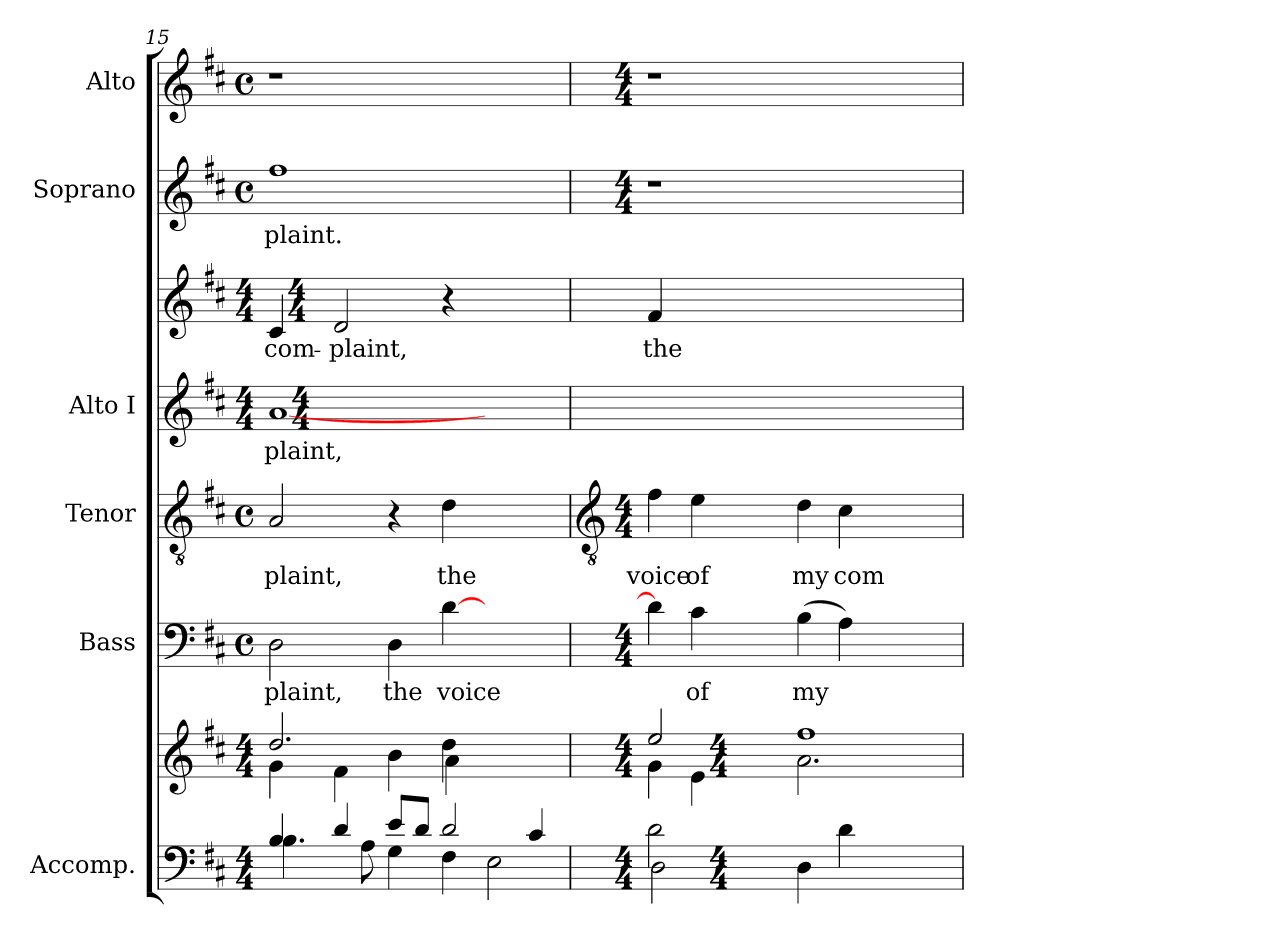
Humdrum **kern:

**kern	**kern	**kern	**text	**kern	**text	**kern	**text	**kern	**text	**kern	**text	**kern
*part6	*part6	*part5	*part5	*part4	*part4	*part3	*part3	*part3	*part3	*part2	*part2	*part1
*staff8	*staff7	*staff6	*staff6	*staff5	*staff5	*staff4	*staff4	*staff3	*staff3	*staff2	*staff2	*staff1
*I"Accomp.	*	*I"Bass	*	*I"Tenor	*	*I"Alto I	*	*	*	*I"Soprano	*	*I"Alto
*	*	*I'B	*	*I'T	*	*I'A	*	*	*	*I'S	*	*I'A
*clefF4	*clefG2	*clefF4	*	*clefGv2	*	*clefG2	*	*clefG2	*	*clefG2	*	*clefG2
*k[f#c#]	*k[f#c#]	*k[f#c#]	*	*k[f#c#]	*	*k[f#c#]	*	*k[f#c#]	*	*k[f#c#]	*	*k[f#c#]
*D:	*D:	*D:	*	*D:	*	*D:	*	*D:	*	*D:	*	*D:
*M4/4	*M4/4	*M4/4	*	*M4/4	*	*M4/4	*	*M4/4	*	*M4/4	*	*M4/4
*	*	*met(c)	*	*met(c)	*	*	*	*	*	*met(c)	*	*met(c)
=15	=15	=15	=15	=15	=15	=15	=15	=15	=15	=15	=15	=15
*^	*^	*	*	*	*	*	*	*	*	*	*	*
!	!	!	!	!	!LO:LY:b	!	!LO:LY:b	!	!LO:LY:b	!	!LO:LY:b	!	!LO:LY:b	!
4B/	4.B\	2.dd/	4g\	2D	plaint,	2A	-plaint,	[1a	plaint,	4c#	-com-	1ff#	-plaint.	1r
*	*	*	*	*	*	*	*	*M4/4	*	*M4/4	*	*	*	*
*	*	*	*	*	*	*	*	*met(c)	*	*met(c)	*	*	*	*
!	!	!	!	!	!	!	!	!	!	!	!LO:LY:b	!	!	!
4d/	.	.	4f#\	.	.	.	.	.	.	2d	-plaint,	.	.	.
.	8A\	.	.	.	.	.	.	.	.	.	.	.	.	.
!	!	!	!	!	!LO:LY:b	!	!	!	!	!	!	!	!	!
8e/L	4G\	.	4b\	4D	the	4r	.	.	.	.	.	.	.	.
8d/J	.	.	.	.	.	.	.	.	.	.	.	.	.	.
!	!	!	!	!	!LO:LY:b	!	!LO:LY:b	!	!	!	!	!	!	!
2d/	4F#\	4dd\	4a\	[4d	voice	4d	the	.	.	4r	.	.	.	.
.	2E\	2ryy	2ryy	2ryy	.	2ryy	.	2ryy	.	2ryy	.	2ryy	.	2ryy
4c#/	.	.	.	.	.	.	.	.	.	.	.	.	.	.
!!LO:LB:g=z
=16	=16	=16	=16	=16	=16	=16	=16	=16	=16	=16	=16	=16	=16	=16
*	*	*	*	*	*	*clefGv2	*	*	*	*	*	*	*	*
*M4/4	*	*M4/4	*	*M4/4	*	*M4/4	*	*	*	*	*	*M4/4	*	*M4/4
!	!	!	!	!	!	!	!LO:LY:b	!	!	!	!LO:LY:b	!	!	!
2d\	2D\	2ee/	4g\	4d]	.	4f#	voice	1.ryy	.	4f#	the	1r	.	1r
!	!	!	!	!	!LO:LY:b	!	!LO:LY:b	!	!	!	!	!	!	!
.	.	.	4e\	4c#	of	4e	of	.	.	1ryy	.	.	.	.
*M4/4	*	*M4/4	*	*	*	*	*	*	*	*	*	*	*	*
*met(c)	*	*met(c)	*	*	*	*	*	*	*	*	*	*	*	*
!	!	!	!	!	!LO:LY:b	!	!LO:LY:b	!	!	!	!	!	!	!
2ryy	4D\	1ff#/	2.a\	(>4B	my	4d	my	.	.	.	.	.	.	.
!	!	!	!	!	!	!	!LO:LY:b	!	!	!	!	!	!	!
.	4d\	.	.	4A)	.	4c#	com-	.	.	.	.	.	.	.
2ryy	2ryy	.	.	2ryy	.	2ryy	.	.	.	.	.	2ryy	.	2ryy
.	.	.	4ryy	.	.	.	.	.	.	4ryy	.	.	.	.
*v	*v	*	*	*	*	*	*	*	*	*	*	*	*	*
*	*v	*v	*	*	*	*	*	*	*	*	*	*	*
=	=	=	=	=	=	=	=	=	=	=	=	=
*-	*-	*-	*-	*-	*-	*-	*-	*-	*-	*-	*-	*-
